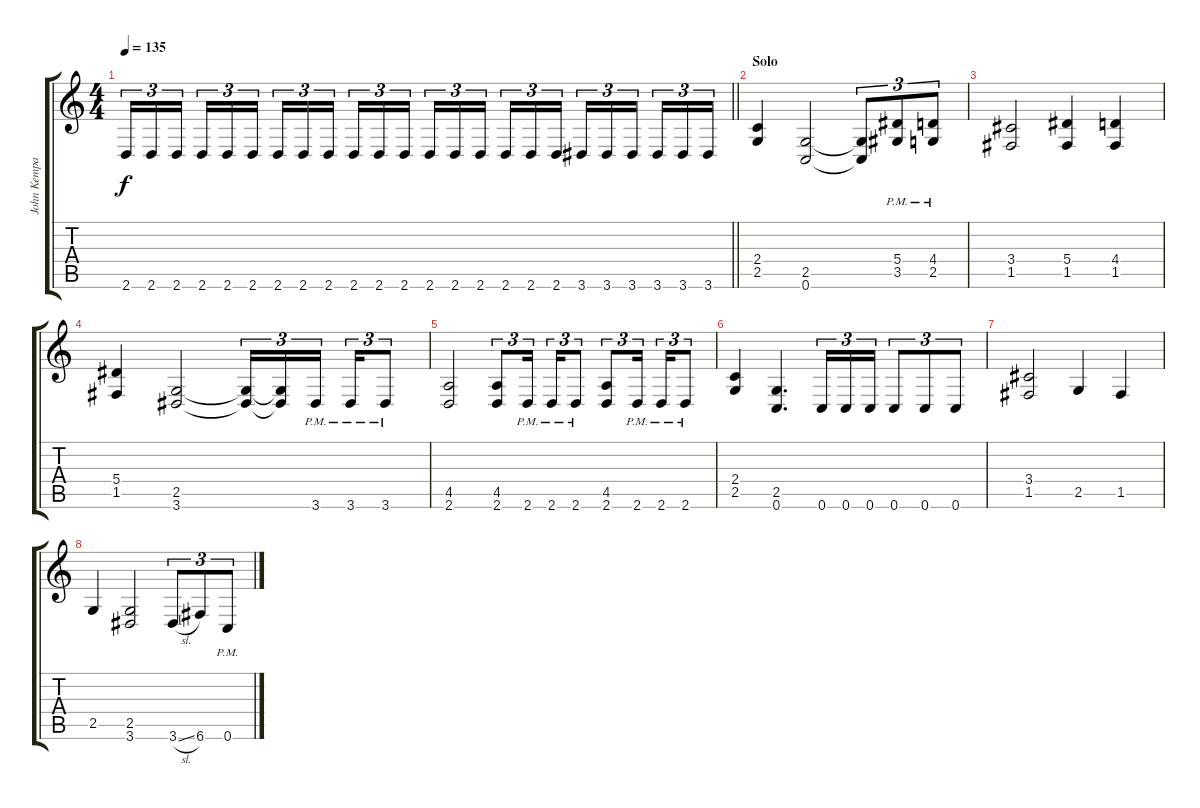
\track ("John Kempainen" "John Kempa") {instrument overdrivenguitar}
\staff {score tabs}
\tuning (C4 G3 Eb3 Bb2 F2 C2) {hide}
\ts (4 4)
\tempo 135
\clef g2
\barLineRight lightlight
\ks c
2.6.16{tu (3 2) dy f} 2.6.16{tu (3 2)} 2.6.16{tu (3 2) beam splitsecondary} 2.6.16{tu (3 2)} 2.6.16{tu (3 2)} 2.6.16{tu (3 2)} 2.6.16{tu (3 2)} 2.6.16{tu (3 2)} 2.6.16{tu (3 2) beam splitsecondary} 2.6.16{tu (3 2)} 2.6.16{tu (3 2)} 2.6.16{tu (3 2)} 2.6.16{tu (3 2)} 2.6.16{tu (3 2)} 2.6.16{tu (3 2) beam splitsecondary} 2.6.16{tu (3 2)} 2.6.16{tu (3 2)} 2.6.16{tu (3 2)} 3.6.16{tu (3 2)} 3.6.16{tu (3 2)} 3.6.16{tu (3 2) beam splitsecondary} 3.6.16{tu (3 2)} 3.6.16{tu (3 2)} 3.6.16{tu (3 2)} |
\section ("" "Solo")
(2.4 2.5).4 (2.5 0.6).2 (2.5{t} 0.6{t}).8{tu (3 2)} (5.4{pm} 3.5{pm}).8{tu (3 2)} (4.4{pm} 2.5{pm}).8{tu (3 2)} |
(3.4 1.5).2 (5.4 1.5).4 (4.4 1.5).4 |
(5.4 1.5).4 (2.5 3.6).2 (2.5{t} 3.6{t}).16{tu (3 2)} (2.5{t} 3.6{t}).16{tu (3 2)} 3.6{pm}.16{tu (3 2) beam splitsecondary} 3.6{pm}.16{tu (3 2)} 3.6{pm}.8{tu (3 2)} |
(4.5 2.6).2 (4.5 2.6).8{tu (3 2)} 2.6{pm}.16{tu (3 2) beam splitsecondary} 2.6{pm}.16{tu (3 2)} 2.6{pm}.8{tu (3 2)} (4.5 2.6).8{tu (3 2)} 2.6{pm}.16{tu (3 2) beam splitsecondary} 2.6{pm}.16{tu (3 2)} 2.6{pm}.8{tu (3 2)} |
(2.4 2.5).4 (2.5 0.6).4{d} 0.6.16{tu (3 2)} 0.6.16{tu (3 2)} 0.6.16{tu (3 2)} 0.6.8{tu (3 2)} 0.6.8{tu (3 2)} 0.6.8{tu (3 2)} |
(3.4 1.5).2 2.5.4 1.5.4 |
2.5.4 (2.5 3.6).2 3.6{sl}.8{tu (3 2)} 6.6.8{tu (3 2)} 0.6{pm}.8{tu (3 2)}
